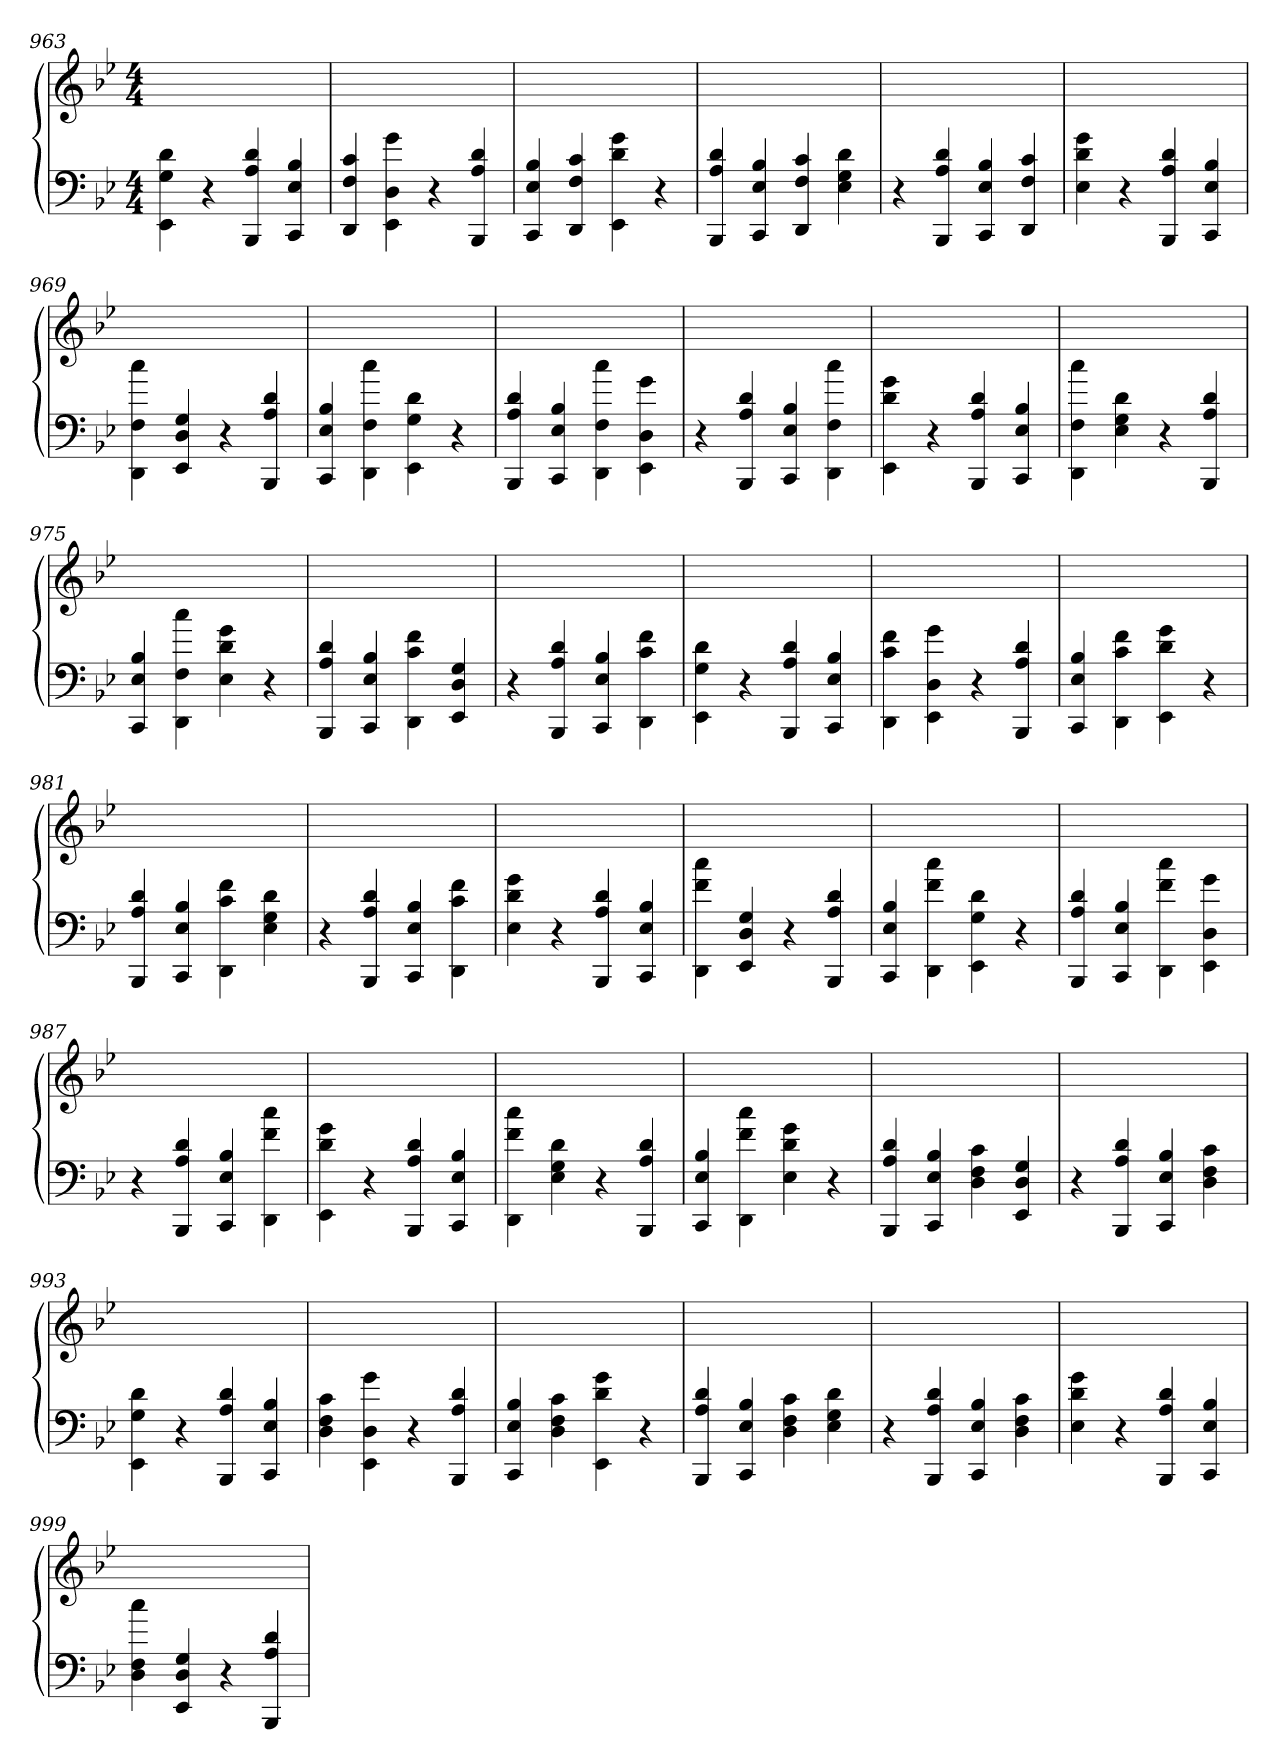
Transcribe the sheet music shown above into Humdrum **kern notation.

**kern	**kern
*part2	*part1
*staff2	*staff1
*clefF4	*clefG2
*k[b-e-]	*k[b-e-]
*B-:	*B-:
*M4/4	*M4/4
=963	=963
4EE- 4G 4d	1ryy
4r	.
4BBB- 4A 4d	.
4CC 4E- 4B-	.
=964	=964
4DD 4F 4c	1ryy
4EE- 4D 4g	.
4r	.
4BBB- 4A 4d	.
=965	=965
4CC 4E- 4B-	1ryy
4DD 4F 4c	.
4EE- 4d 4g	.
4r	.
=966	=966
4BBB- 4A 4d	1ryy
4CC 4E- 4B-	.
4DD 4F 4c	.
4E- 4G 4d	.
=967	=967
4r	1ryy
4BBB- 4A 4d	.
4CC 4E- 4B-	.
4DD 4F 4c	.
=968	=968
4E- 4d 4g	1ryy
4r	.
4BBB- 4A 4d	.
4CC 4E- 4B-	.
=969	=969
4DD 4F 4cc	1ryy
4EE- 4D 4G	.
4r	.
4BBB- 4A 4d	.
=970	=970
4CC 4E- 4B-	1ryy
4DD 4F 4cc	.
4EE- 4G 4d	.
4r	.
=971	=971
4BBB- 4A 4d	1ryy
4CC 4E- 4B-	.
4DD 4F 4cc	.
4EE- 4D 4g	.
=972	=972
4r	1ryy
4BBB- 4A 4d	.
4CC 4E- 4B-	.
4DD 4F 4cc	.
=973	=973
4EE- 4d 4g	1ryy
4r	.
4BBB- 4A 4d	.
4CC 4E- 4B-	.
=974	=974
4DD 4F 4cc	1ryy
4E- 4G 4d	.
4r	.
4BBB- 4A 4d	.
=975	=975
4CC 4E- 4B-	1ryy
4DD 4F 4cc	.
4E- 4d 4g	.
4r	.
=976	=976
4BBB- 4A 4d	1ryy
4CC 4E- 4B-	.
4DD 4c 4f	.
4EE- 4D 4G	.
=977	=977
4r	1ryy
4BBB- 4A 4d	.
4CC 4E- 4B-	.
4DD 4c 4f	.
=978	=978
4EE- 4G 4d	1ryy
4r	.
4BBB- 4A 4d	.
4CC 4E- 4B-	.
=979	=979
4DD 4c 4f	1ryy
4EE- 4D 4g	.
4r	.
4BBB- 4A 4d	.
=980	=980
4CC 4E- 4B-	1ryy
4DD 4c 4f	.
4EE- 4d 4g	.
4r	.
=981	=981
4BBB- 4A 4d	1ryy
4CC 4E- 4B-	.
4DD 4c 4f	.
4E- 4G 4d	.
=982	=982
4r	1ryy
4BBB- 4A 4d	.
4CC 4E- 4B-	.
4DD 4c 4f	.
=983	=983
4E- 4d 4g	1ryy
4r	.
4BBB- 4A 4d	.
4CC 4E- 4B-	.
=984	=984
4DD 4f 4cc	1ryy
4EE- 4D 4G	.
4r	.
4BBB- 4A 4d	.
=985	=985
4CC 4E- 4B-	1ryy
4DD 4f 4cc	.
4EE- 4G 4d	.
4r	.
=986	=986
4BBB- 4A 4d	1ryy
4CC 4E- 4B-	.
4DD 4f 4cc	.
4EE- 4D 4g	.
=987	=987
4r	1ryy
4BBB- 4A 4d	.
4CC 4E- 4B-	.
4DD 4f 4cc	.
=988	=988
4EE- 4d 4g	1ryy
4r	.
4BBB- 4A 4d	.
4CC 4E- 4B-	.
=989	=989
4DD 4f 4cc	1ryy
4E- 4G 4d	.
4r	.
4BBB- 4A 4d	.
=990	=990
4CC 4E- 4B-	1ryy
4DD 4f 4cc	.
4E- 4d 4g	.
4r	.
=991	=991
4BBB- 4A 4d	1ryy
4CC 4E- 4B-	.
4D 4F 4c	.
4EE- 4D 4G	.
=992	=992
4r	1ryy
4BBB- 4A 4d	.
4CC 4E- 4B-	.
4D 4F 4c	.
=993	=993
4EE- 4G 4d	1ryy
4r	.
4BBB- 4A 4d	.
4CC 4E- 4B-	.
=994	=994
4D 4F 4c	1ryy
4EE- 4D 4g	.
4r	.
4BBB- 4A 4d	.
=995	=995
4CC 4E- 4B-	1ryy
4D 4F 4c	.
4EE- 4d 4g	.
4r	.
=996	=996
4BBB- 4A 4d	1ryy
4CC 4E- 4B-	.
4D 4F 4c	.
4E- 4G 4d	.
=997	=997
4r	1ryy
4BBB- 4A 4d	.
4CC 4E- 4B-	.
4D 4F 4c	.
=998	=998
4E- 4d 4g	1ryy
4r	.
4BBB- 4A 4d	.
4CC 4E- 4B-	.
=999	=999
4D 4F 4cc	1ryy
4EE- 4D 4G	.
4r	.
4BBB- 4A 4d	.
=	=
*-	*-
